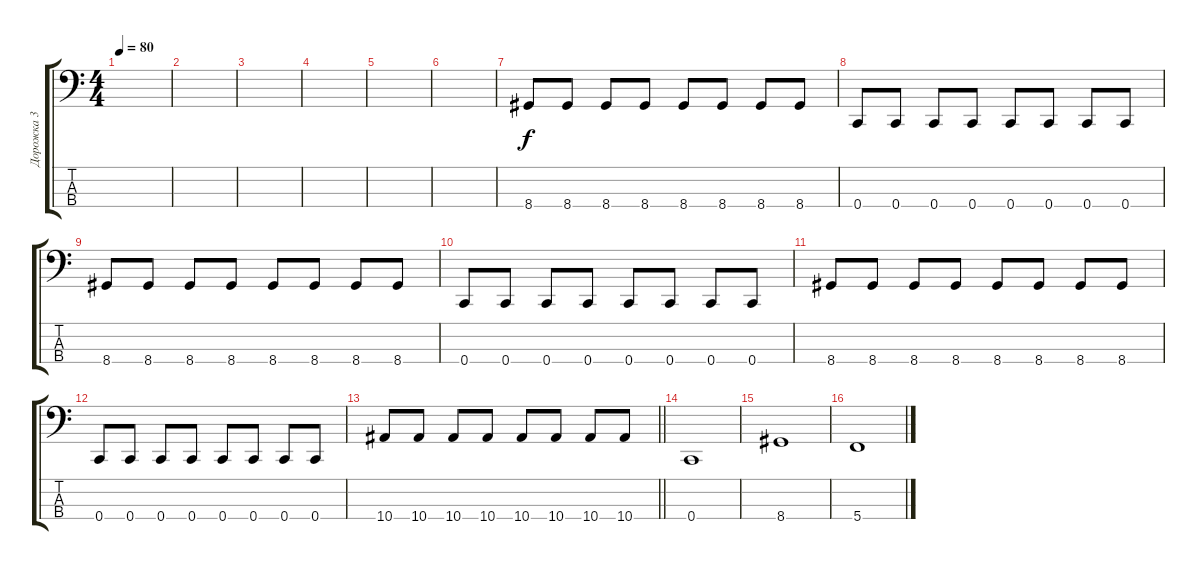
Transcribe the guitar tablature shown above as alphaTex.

\track ("Дорожка 3" "Дорожка 3") {instrument electricbasspick}
\staff {score tabs}
\tuning (F2 C2 G1 C1) {hide}
\ts (4 4)
\tempo 80
\clef f4
\ks c
|
|
|
|
|
|
8.4.8 8.4.8 8.4.8 8.4.8 8.4.8 8.4.8 8.4.8 8.4.8 |
0.4.8 0.4.8 0.4.8 0.4.8 0.4.8 0.4.8 0.4.8 0.4.8 |
8.4.8 8.4.8 8.4.8 8.4.8 8.4.8 8.4.8 8.4.8 8.4.8 |
0.4.8 0.4.8 0.4.8 0.4.8 0.4.8 0.4.8 0.4.8 0.4.8 |
8.4.8 8.4.8 8.4.8 8.4.8 8.4.8 8.4.8 8.4.8 8.4.8 |
0.4.8 0.4.8 0.4.8 0.4.8 0.4.8 0.4.8 0.4.8 0.4.8 |
\barLineRight lightlight
10.4.8 10.4.8 10.4.8 10.4.8 10.4.8 10.4.8 10.4.8 10.4.8 |
0.4.1 |
8.4.1 |
5.4.1
